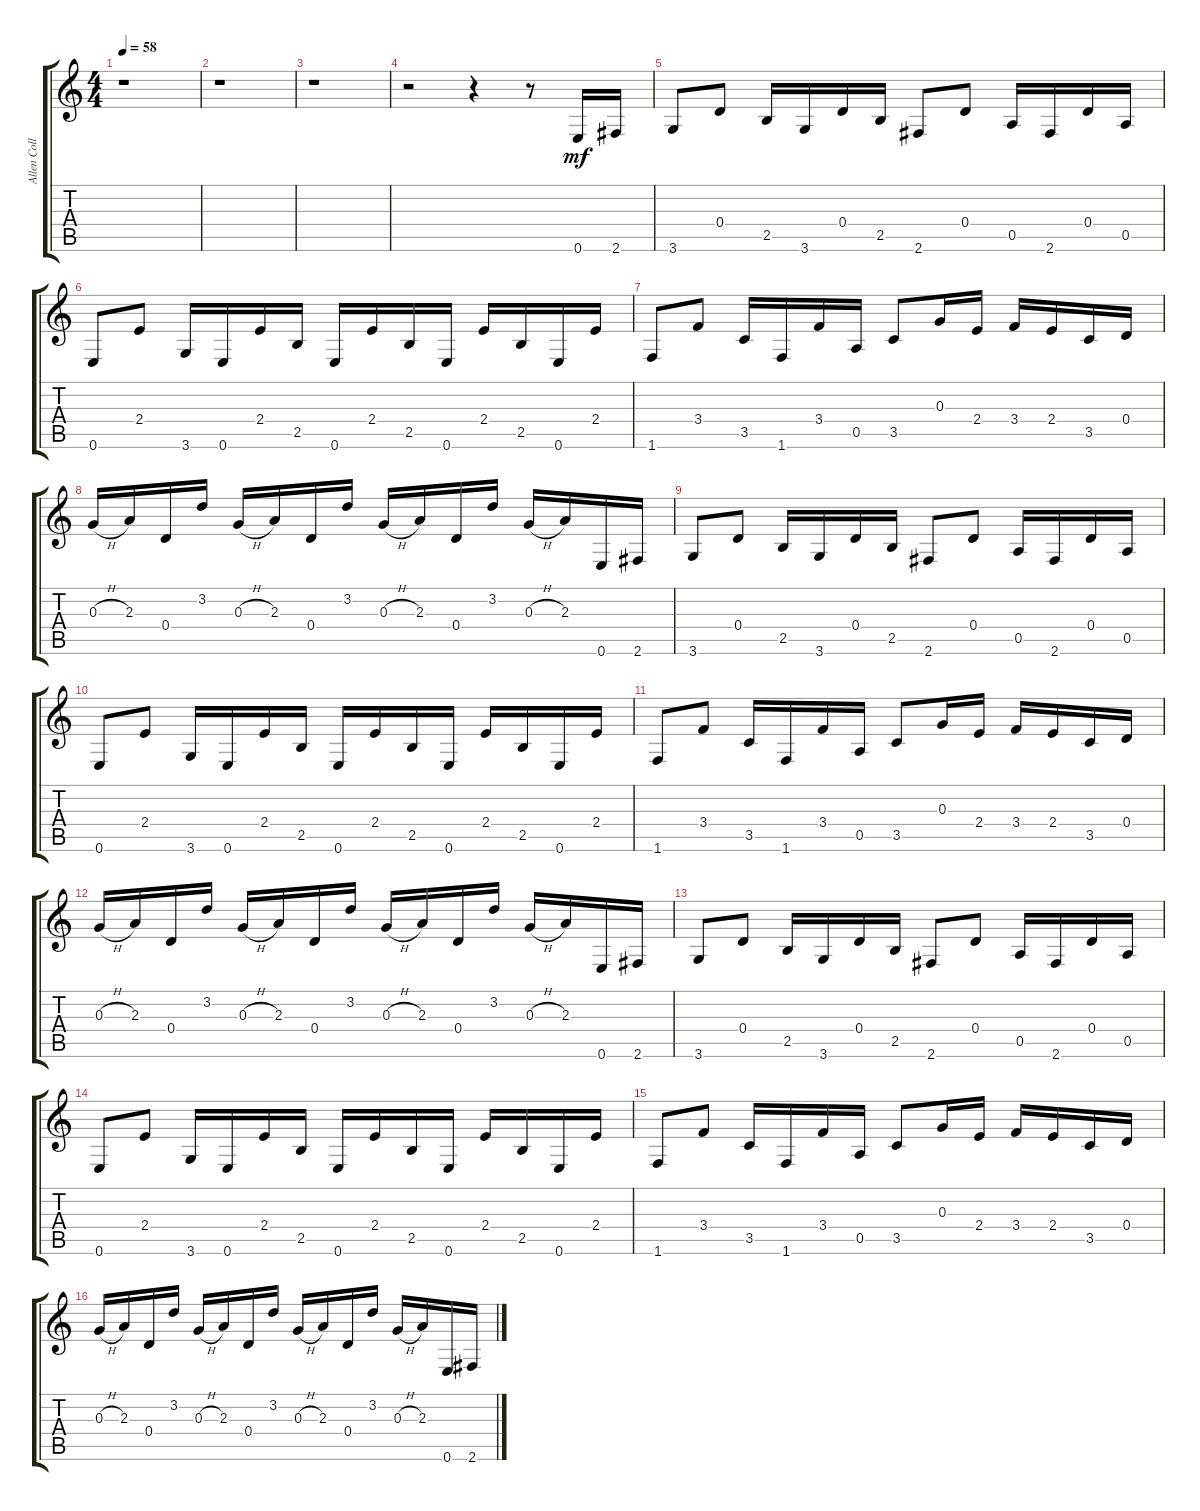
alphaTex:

\track ("Allen Collins (Clean/Solo Guitar)" "Allen Coll") {instrument overdrivenguitar}
\staff {score tabs}
\tuning (E4 B3 G3 D3 A2 E2) {hide}
\ts (4 4)
\tempo 58
\clef g2
\ks c
r.1{dy mf instrument overdrivenguitar} |
r.1 |
r.1 |
r.2 r.4 r.8 0.6.16 2.6.16 |
3.6.8 0.4.8 2.5.16 3.6.16 0.4.16 2.5.16 2.6.8 0.4.8 0.5.16 2.6.16 0.4.16 0.5.16 |
0.6.8 2.4.8 3.6.16 0.6.16 2.4.16 2.5.16 0.6.16 2.4.16 2.5.16 0.6.16 2.4.16 2.5.16 0.6.16 2.4.16 |
1.6.8 3.4.8 3.5.16 1.6.16 3.4.16 0.5.16 3.5.8 0.3.16 2.4.16 3.4.16 2.4.16 3.5.16 0.4.16 |
0.3{h}.16 2.3.16 0.4.16 3.2.16 0.3{h}.16 2.3.16 0.4.16 3.2.16 0.3{h}.16 2.3.16 0.4.16 3.2.16 0.3{h}.16 2.3.16 0.6.16 2.6.16 |
3.6.8 0.4.8 2.5.16 3.6.16 0.4.16 2.5.16 2.6.8 0.4.8 0.5.16 2.6.16 0.4.16 0.5.16 |
0.6.8 2.4.8 3.6.16 0.6.16 2.4.16 2.5.16 0.6.16 2.4.16 2.5.16 0.6.16 2.4.16 2.5.16 0.6.16 2.4.16 |
1.6.8 3.4.8 3.5.16 1.6.16 3.4.16 0.5.16 3.5.8 0.3.16 2.4.16 3.4.16 2.4.16 3.5.16 0.4.16 |
0.3{h}.16 2.3.16 0.4.16 3.2.16 0.3{h}.16 2.3.16 0.4.16 3.2.16 0.3{h}.16 2.3.16 0.4.16 3.2.16 0.3{h}.16 2.3.16 0.6.16 2.6.16 |
3.6.8 0.4.8 2.5.16 3.6.16 0.4.16 2.5.16 2.6.8 0.4.8 0.5.16 2.6.16 0.4.16 0.5.16 |
0.6.8 2.4.8 3.6.16 0.6.16 2.4.16 2.5.16 0.6.16 2.4.16 2.5.16 0.6.16 2.4.16 2.5.16 0.6.16 2.4.16 |
1.6.8 3.4.8 3.5.16 1.6.16 3.4.16 0.5.16 3.5.8 0.3.16 2.4.16 3.4.16 2.4.16 3.5.16 0.4.16 |
0.3{h}.16 2.3.16 0.4.16 3.2.16 0.3{h}.16 2.3.16 0.4.16 3.2.16 0.3{h}.16 2.3.16 0.4.16 3.2.16 0.3{h}.16 2.3.16 0.6.16 2.6.16
